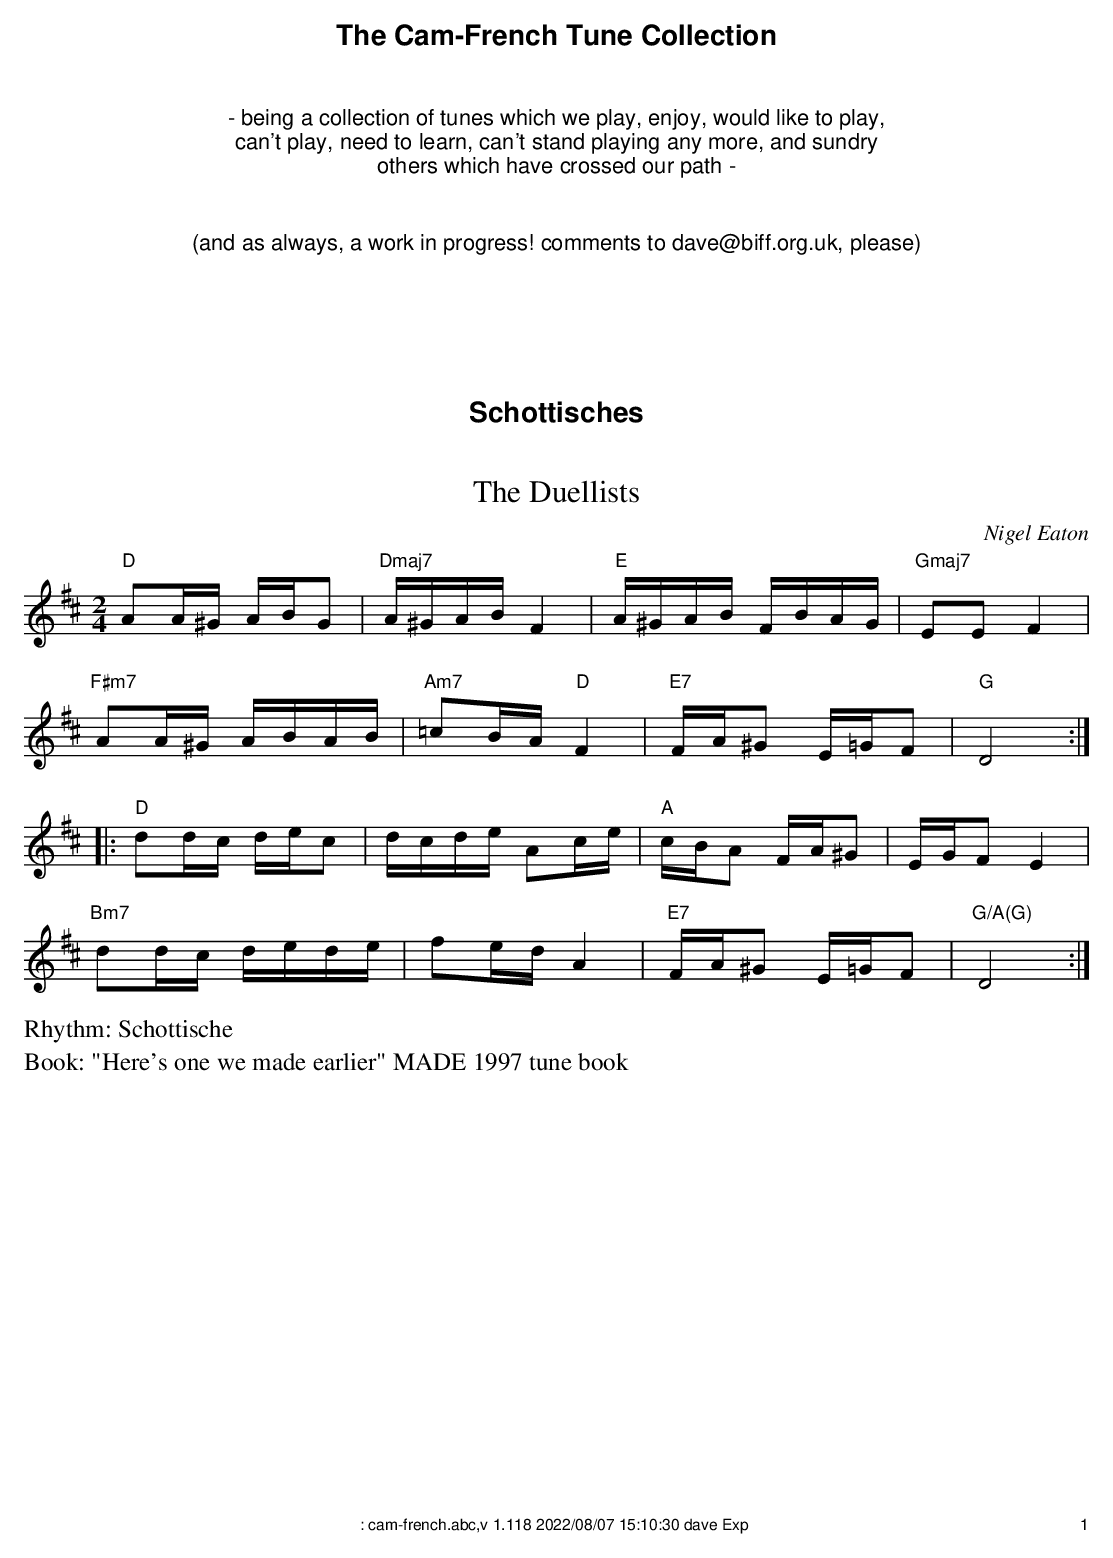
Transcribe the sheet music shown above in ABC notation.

X:1
T:The Duellists
C:Nigel Eaton
M:2/4
L:1/16
K:D
"D"A2A^G ABG2|"Dmaj7"A^GAB F4|"E"A^GAB FBAG|"Gmaj7"E2E2 F4|
"F#m7"A2A^G ABAB|"Am7"=c2BA "D"F4|"E7"FA^G2 E=GF2|"G"D8:|
|:"D"d2dc dec2|dcde A2ce|"A"cBA2 FA^G2|EGF2 E4|
"Bm7"d2dc dede|f2ed A4|"E7"FA^G2 E=GF2|"G/A(G)"D8:|
